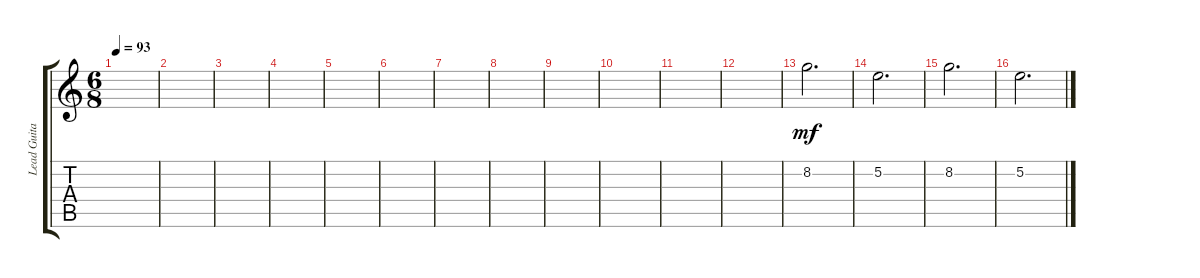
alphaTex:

\track ("Lead Guitar 3 [Peter Lindgren + Mikael A" "Lead Guita") {instrument distortionguitar}
\staff {score tabs}
\tuning (E4 B3 G3 D3 A2 E2) {hide}
\ts (6 8)
\tempo 93
\clef g2
\ks c
|
|
|
|
|
|
|
|
|
|
|
|
8.2.2{d dy mf} |
5.2.2{d} |
8.2.2{d} |
5.2.2{d}
